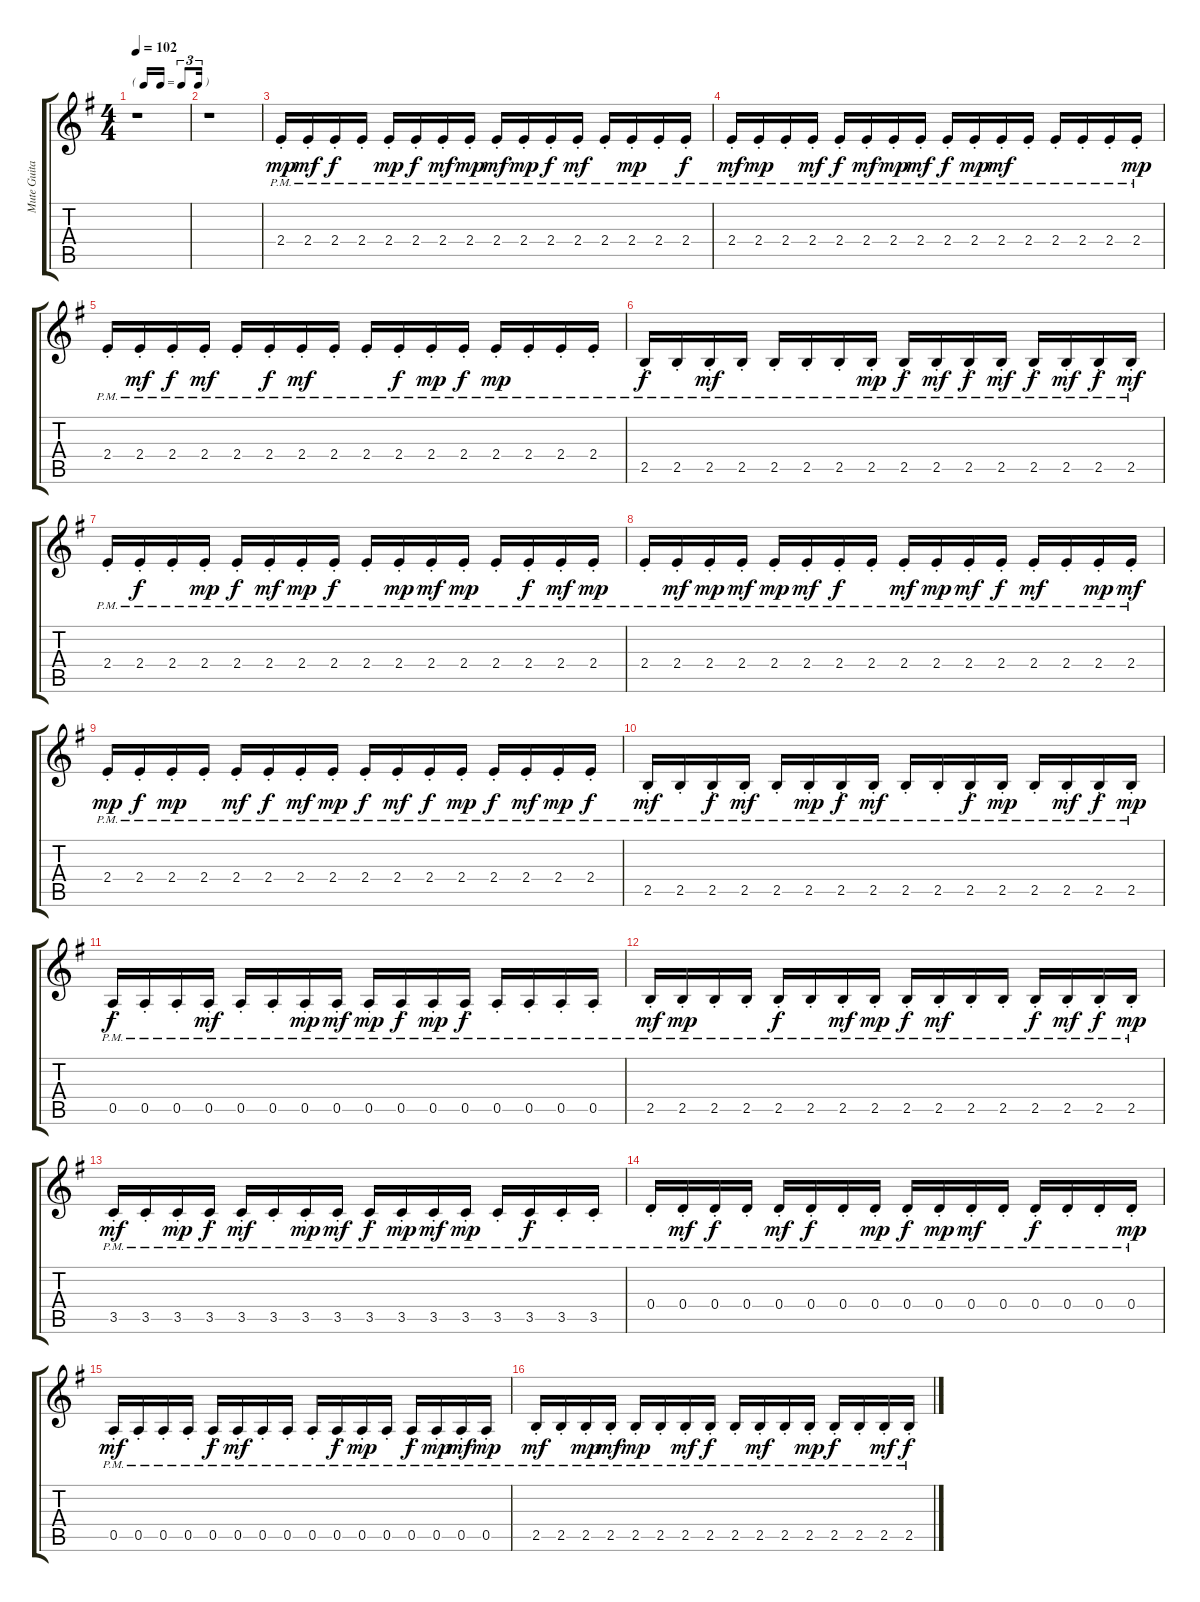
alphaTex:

\track ("Mute Guitar" "Mute Guita") {instrument overdrivenguitar}
\staff {score tabs}
\tuning (E4 B3 G3 D3 A2 E2) {hide}
\ts (4 4)
\tf triplet16th
\tempo 102
\clef g2
\ks g
r.1{dy mf} |
r.1 |
2.4{pm st}.16{dy mp} 2.4{pm st}.16{dy mf} 2.4{pm st}.16{dy f} 2.4{pm st}.16 2.4{pm st}.16{dy mp} 2.4{pm st}.16{dy f} 2.4{pm st}.16{dy mf} 2.4{pm st}.16{dy mp} 2.4{pm st}.16{dy mf} 2.4{pm st}.16{dy mp} 2.4{pm st}.16{dy f} 2.4{pm st}.16{dy mf} 2.4{pm st}.16 2.4{pm st}.16{dy mp} 2.4{pm st}.16 2.4{pm st}.16{dy f} |
2.4{pm st}.16{dy mf} 2.4{pm st}.16{dy mp} 2.4{pm st}.16 2.4{pm st}.16{dy mf} 2.4{pm st}.16{dy f} 2.4{pm st}.16{dy mf} 2.4{pm st}.16{dy mp} 2.4{pm st}.16{dy mf} 2.4{pm st}.16{dy f} 2.4{pm st}.16{dy mp} 2.4{pm st}.16{dy mf} 2.4{pm st}.16 2.4{pm st}.16 2.4{pm st}.16 2.4{pm st}.16 2.4{pm st}.16{dy mp} |
2.4{pm st}.16 2.4{pm st}.16{dy mf} 2.4{pm st}.16{dy f} 2.4{pm st}.16{dy mf} 2.4{pm st}.16 2.4{pm st}.16{dy f} 2.4{pm st}.16{dy mf} 2.4{pm st}.16 2.4{pm st}.16 2.4{pm st}.16{dy f} 2.4{pm st}.16{dy mp} 2.4{pm st}.16{dy f} 2.4{pm st}.16{dy mp} 2.4{pm st}.16 2.4{pm st}.16 2.4{pm st}.16 |
2.5{pm st}.16{dy f} 2.5{pm st}.16 2.5{pm st}.16{dy mf} 2.5{pm st}.16 2.5{pm st}.16 2.5{pm st}.16 2.5{pm st}.16 2.5{pm st}.16{dy mp} 2.5{pm st}.16{dy f} 2.5{pm st}.16{dy mf} 2.5{pm st}.16{dy f} 2.5{pm st}.16{dy mf} 2.5{pm st}.16{dy f} 2.5{pm st}.16{dy mf} 2.5{pm st}.16{dy f} 2.5{pm st}.16{dy mf} |
2.4{pm st}.16 2.4{pm st}.16{dy f} 2.4{pm st}.16 2.4{pm st}.16{dy mp} 2.4{pm st}.16{dy f} 2.4{pm st}.16{dy mf} 2.4{pm st}.16{dy mp} 2.4{pm st}.16{dy f} 2.4{pm st}.16 2.4{pm st}.16{dy mp} 2.4{pm st}.16{dy mf} 2.4{pm st}.16{dy mp} 2.4{pm st}.16 2.4{pm st}.16{dy f} 2.4{pm st}.16{dy mf} 2.4{pm st}.16{dy mp} |
2.4{pm st}.16 2.4{pm st}.16{dy mf} 2.4{pm st}.16{dy mp} 2.4{pm st}.16{dy mf} 2.4{pm st}.16{dy mp} 2.4{pm st}.16{dy mf} 2.4{pm st}.16{dy f} 2.4{pm st}.16 2.4{pm st}.16{dy mf} 2.4{pm st}.16{dy mp} 2.4{pm st}.16{dy mf} 2.4{pm st}.16{dy f} 2.4{pm st}.16{dy mf} 2.4{pm st}.16 2.4{pm st}.16{dy mp} 2.4{pm st}.16{dy mf} |
2.4{pm st}.16{dy mp} 2.4{pm st}.16{dy f} 2.4{pm st}.16{dy mp} 2.4{pm st}.16 2.4{pm st}.16{dy mf} 2.4{pm st}.16{dy f} 2.4{pm st}.16{dy mf} 2.4{pm st}.16{dy mp} 2.4{pm st}.16{dy f} 2.4{pm st}.16{dy mf} 2.4{pm st}.16{dy f} 2.4{pm st}.16{dy mp} 2.4{pm st}.16{dy f} 2.4{pm st}.16{dy mf} 2.4{pm st}.16{dy mp} 2.4{pm st}.16{dy f} |
2.5{pm st}.16{dy mf} 2.5{pm st}.16 2.5{pm st}.16{dy f} 2.5{pm st}.16{dy mf} 2.5{pm st}.16 2.5{pm st}.16{dy mp} 2.5{pm st}.16{dy f} 2.5{pm st}.16{dy mf} 2.5{pm st}.16 2.5{pm st}.16 2.5{pm st}.16{dy f} 2.5{pm st}.16{dy mp} 2.5{pm st}.16 2.5{pm st}.16{dy mf} 2.5{pm st}.16{dy f} 2.5{pm st}.16{dy mp} |
0.5{pm st}.16{dy f} 0.5{pm st}.16 0.5{pm st}.16 0.5{pm st}.16{dy mf} 0.5{pm st}.16 0.5{pm st}.16 0.5{pm st}.16{dy mp} 0.5{pm st}.16{dy mf} 0.5{pm st}.16{dy mp} 0.5{pm st}.16{dy f} 0.5{pm st}.16{dy mp} 0.5{pm st}.16{dy f} 0.5{pm st}.16 0.5{pm st}.16 0.5{pm st}.16 0.5{pm st}.16 |
2.5{pm st}.16{dy mf} 2.5{pm st}.16{dy mp} 2.5{pm st}.16 2.5{pm st}.16 2.5{pm st}.16{dy f} 2.5{pm st}.16 2.5{pm st}.16{dy mf} 2.5{pm st}.16{dy mp} 2.5{pm st}.16{dy f} 2.5{pm st}.16{dy mf} 2.5{pm st}.16 2.5{pm st}.16 2.5{pm st}.16{dy f} 2.5{pm st}.16{dy mf} 2.5{pm st}.16{dy f} 2.5{pm st}.16{dy mp} |
3.5{pm st}.16{dy mf} 3.5{pm st}.16 3.5{pm st}.16{dy mp} 3.5{pm st}.16{dy f} 3.5{pm st}.16{dy mf} 3.5{pm st}.16 3.5{pm st}.16{dy mp} 3.5{pm st}.16{dy mf} 3.5{pm st}.16{dy f} 3.5{pm st}.16{dy mp} 3.5{pm st}.16{dy mf} 3.5{pm st}.16{dy mp} 3.5{pm st}.16 3.5{pm st}.16{dy f} 3.5{pm st}.16 3.5{pm st}.16 |
0.4{pm st}.16 0.4{pm st}.16{dy mf} 0.4{pm st}.16{dy f} 0.4{pm st}.16 0.4{pm st}.16{dy mf} 0.4{pm st}.16{dy f} 0.4{pm st}.16 0.4{pm st}.16{dy mp} 0.4{pm st}.16{dy f} 0.4{pm st}.16{dy mp} 0.4{pm st}.16{dy mf} 0.4{pm st}.16 0.4{pm st}.16{dy f} 0.4{pm st}.16 0.4{pm st}.16 0.4{pm st}.16{dy mp} |
0.5{pm st}.16{dy mf} 0.5{pm st}.16 0.5{pm st}.16 0.5{pm st}.16 0.5{pm st}.16{dy f} 0.5{pm st}.16{dy mf} 0.5{pm st}.16 0.5{pm st}.16 0.5{pm st}.16 0.5{pm st}.16{dy f} 0.5{pm st}.16{dy mp} 0.5{pm st}.16 0.5{pm st}.16{dy f} 0.5{pm st}.16{dy mp} 0.5{pm st}.16{dy mf} 0.5{pm st}.16{dy mp} |
2.5{pm st}.16{dy mf} 2.5{pm st}.16 2.5{pm st}.16{dy mp} 2.5{pm st}.16{dy mf} 2.5{pm st}.16{dy mp} 2.5{pm st}.16 2.5{pm st}.16{dy mf} 2.5{pm st}.16{dy f} 2.5{pm st}.16 2.5{pm st}.16{dy mf} 2.5{pm st}.16 2.5{pm st}.16{dy mp} 2.5{pm st}.16{dy f} 2.5{pm st}.16 2.5{pm st}.16{dy mf} 2.5{pm st}.16{dy f}
